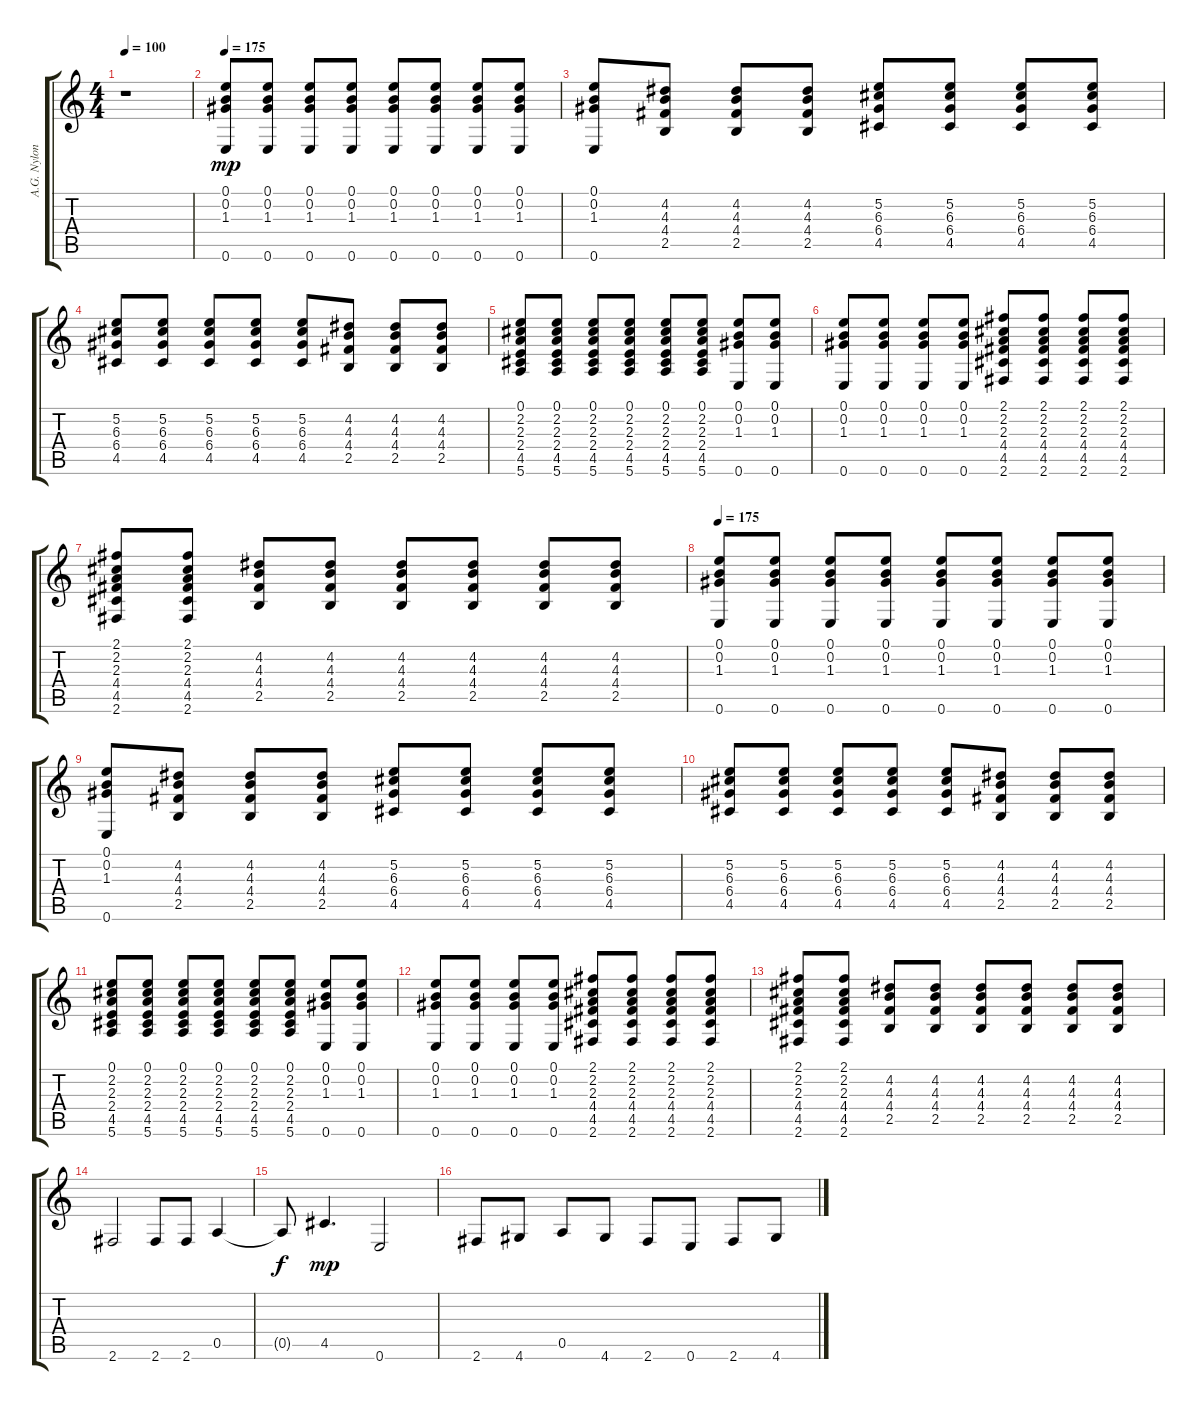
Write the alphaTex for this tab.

\track ("A.G. Nylon 3" "A.G. Nylon") {instrument acousticguitarnylon}
\staff {score tabs}
\tuning (E4 B3 G3 D3 A2 E2) {hide}
\ts (4 4)
\tempo 100
\clef g2
\ks c
r.1{dy mp} |
\tempo 175
(0.1 0.2 1.3 0.6).8 (0.1 0.2 1.3 0.6).8 (0.1 0.2 1.3 0.6).8 (0.1 0.2 1.3 0.6).8 (0.1 0.2 1.3 0.6).8 (0.1 0.2 1.3 0.6).8 (0.1 0.2 1.3 0.6).8 (0.1 0.2 1.3 0.6).8 |
(0.1 0.2 1.3 0.6).8 (4.2 4.3 4.4 2.5).8 (4.2 4.3 4.4 2.5).8 (4.2 4.3 4.4 2.5).8 (5.2 6.3 6.4 4.5).8 (5.2 6.3 6.4 4.5).8 (5.2 6.3 6.4 4.5).8 (5.2 6.3 6.4 4.5).8 |
(5.2 6.3 6.4 4.5).8 (5.2 6.3 6.4 4.5).8 (5.2 6.3 6.4 4.5).8 (5.2 6.3 6.4 4.5).8 (5.2 6.3 6.4 4.5).8 (4.2 4.3 4.4 2.5).8 (4.2 4.3 4.4 2.5).8 (4.2 4.3 4.4 2.5).8 |
(0.1 2.2 2.3 2.4 4.5 5.6).8 (0.1 2.2 2.3 2.4 4.5 5.6).8 (0.1 2.2 2.3 2.4 4.5 5.6).8 (0.1 2.2 2.3 2.4 4.5 5.6).8 (0.1 2.2 2.3 2.4 4.5 5.6).8 (0.1 2.2 2.3 2.4 4.5 5.6).8 (0.1 0.2 1.3 0.6).8 (0.1 0.2 1.3 0.6).8 |
(0.1 0.2 1.3 0.6).8 (0.1 0.2 1.3 0.6).8 (0.1 0.2 1.3 0.6).8 (0.1 0.2 1.3 0.6).8 (2.1 2.2 2.3 4.4 4.5 2.6).8 (2.1 2.2 2.3 4.4 4.5 2.6).8 (2.1 2.2 2.3 4.4 4.5 2.6).8 (2.1 2.2 2.3 4.4 4.5 2.6).8 |
(2.1 2.2 2.3 4.4 4.5 2.6).8 (2.1 2.2 2.3 4.4 4.5 2.6).8 (4.2 4.3 4.4 2.5).8 (4.2 4.3 4.4 2.5).8 (4.2 4.3 4.4 2.5).8 (4.2 4.3 4.4 2.5).8 (4.2 4.3 4.4 2.5).8 (4.2 4.3 4.4 2.5).8 |
\tempo 175
(0.1 0.2 1.3 0.6).8 (0.1 0.2 1.3 0.6).8 (0.1 0.2 1.3 0.6).8 (0.1 0.2 1.3 0.6).8 (0.1 0.2 1.3 0.6).8 (0.1 0.2 1.3 0.6).8 (0.1 0.2 1.3 0.6).8 (0.1 0.2 1.3 0.6).8 |
(0.1 0.2 1.3 0.6).8 (4.2 4.3 4.4 2.5).8 (4.2 4.3 4.4 2.5).8 (4.2 4.3 4.4 2.5).8 (5.2 6.3 6.4 4.5).8 (5.2 6.3 6.4 4.5).8 (5.2 6.3 6.4 4.5).8 (5.2 6.3 6.4 4.5).8 |
(5.2 6.3 6.4 4.5).8 (5.2 6.3 6.4 4.5).8 (5.2 6.3 6.4 4.5).8 (5.2 6.3 6.4 4.5).8 (5.2 6.3 6.4 4.5).8 (4.2 4.3 4.4 2.5).8 (4.2 4.3 4.4 2.5).8 (4.2 4.3 4.4 2.5).8 |
(0.1 2.2 2.3 2.4 4.5 5.6).8 (0.1 2.2 2.3 2.4 4.5 5.6).8 (0.1 2.2 2.3 2.4 4.5 5.6).8 (0.1 2.2 2.3 2.4 4.5 5.6).8 (0.1 2.2 2.3 2.4 4.5 5.6).8 (0.1 2.2 2.3 2.4 4.5 5.6).8 (0.1 0.2 1.3 0.6).8 (0.1 0.2 1.3 0.6).8 |
(0.1 0.2 1.3 0.6).8 (0.1 0.2 1.3 0.6).8 (0.1 0.2 1.3 0.6).8 (0.1 0.2 1.3 0.6).8 (2.1 2.2 2.3 4.4 4.5 2.6).8 (2.1 2.2 2.3 4.4 4.5 2.6).8 (2.1 2.2 2.3 4.4 4.5 2.6).8 (2.1 2.2 2.3 4.4 4.5 2.6).8 |
(2.1 2.2 2.3 4.4 4.5 2.6).8 (2.1 2.2 2.3 4.4 4.5 2.6).8 (4.2 4.3 4.4 2.5).8 (4.2 4.3 4.4 2.5).8 (4.2 4.3 4.4 2.5).8 (4.2 4.3 4.4 2.5).8 (4.2 4.3 4.4 2.5).8 (4.2 4.3 4.4 2.5).8 |
2.6.2 2.6.8 2.6.8 0.5.4 |
0.5{t}.8{dy f} 4.5.4{d dy mp} 0.6.2 |
2.6.8 4.6.8 0.5.8 4.6.8 2.6.8 0.6.8 2.6.8 4.6.8
